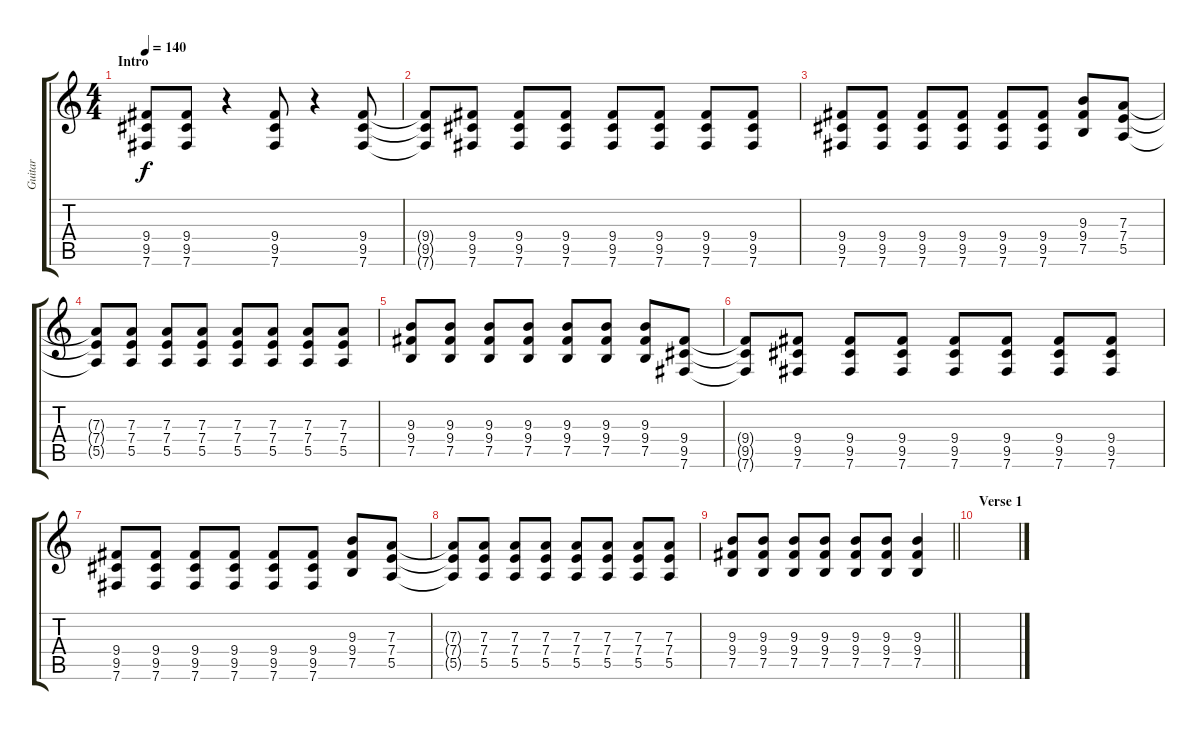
\track ("Guitar" "Guitar") {instrument distortionguitar}
\staff {score tabs}
\tuning (B3 Gb3 D3 A2 E2 B1) {hide}
\ts (4 4)
\section ("" "Intro")
\tempo 140
\clef g2
\ks c
(9.4 9.5 7.6).8{dy f instrument distortionguitar} (9.4 9.5 7.6).8 r.4 (9.4 9.5 7.6).8 r.4 (9.4 9.5 7.6).8 |
(9.4{t} 9.5{t} 7.6{t}).8 (9.4 9.5 7.6).8 (9.4 9.5 7.6).8 (9.4 9.5 7.6).8 (9.4 9.5 7.6).8 (9.4 9.5 7.6).8 (9.4 9.5 7.6).8 (9.4 9.5 7.6).8 |
(9.4 9.5 7.6).8 (9.4 9.5 7.6).8 (9.4 9.5 7.6).8 (9.4 9.5 7.6).8 (9.4 9.5 7.6).8 (9.4 9.5 7.6).8 (9.3 9.4 7.5).8 (7.3 7.4 5.5).8 |
(7.3{t} 7.4{t} 5.5{t}).8 (7.3 7.4 5.5).8 (7.3 7.4 5.5).8 (7.3 7.4 5.5).8 (7.3 7.4 5.5).8 (7.3 7.4 5.5).8 (7.3 7.4 5.5).8 (7.3 7.4 5.5).8 |
(9.3 9.4 7.5).8 (9.3 9.4 7.5).8 (9.3 9.4 7.5).8 (9.3 9.4 7.5).8 (9.3 9.4 7.5).8 (9.3 9.4 7.5).8 (9.3 9.4 7.5).8 (9.4 9.5 7.6).8 |
(9.4{t} 9.5{t} 7.6{t}).8 (9.4 9.5 7.6).8 (9.4 9.5 7.6).8 (9.4 9.5 7.6).8 (9.4 9.5 7.6).8 (9.4 9.5 7.6).8 (9.4 9.5 7.6).8 (9.4 9.5 7.6).8 |
(9.4 9.5 7.6).8 (9.4 9.5 7.6).8 (9.4 9.5 7.6).8 (9.4 9.5 7.6).8 (9.4 9.5 7.6).8 (9.4 9.5 7.6).8 (9.3 9.4 7.5).8 (7.3 7.4 5.5).8 |
(7.3{t} 7.4{t} 5.5{t}).8 (7.3 7.4 5.5).8 (7.3 7.4 5.5).8 (7.3 7.4 5.5).8 (7.3 7.4 5.5).8 (7.3 7.4 5.5).8 (7.3 7.4 5.5).8 (7.3 7.4 5.5).8 |
\barLineRight lightlight
(9.3 9.4 7.5).8 (9.3 9.4 7.5).8 (9.3 9.4 7.5).8 (9.3 9.4 7.5).8 (9.3 9.4 7.5).8 (9.3 9.4 7.5).8 (9.3 9.4 7.5).4 |
\section ("" "Verse 1")
